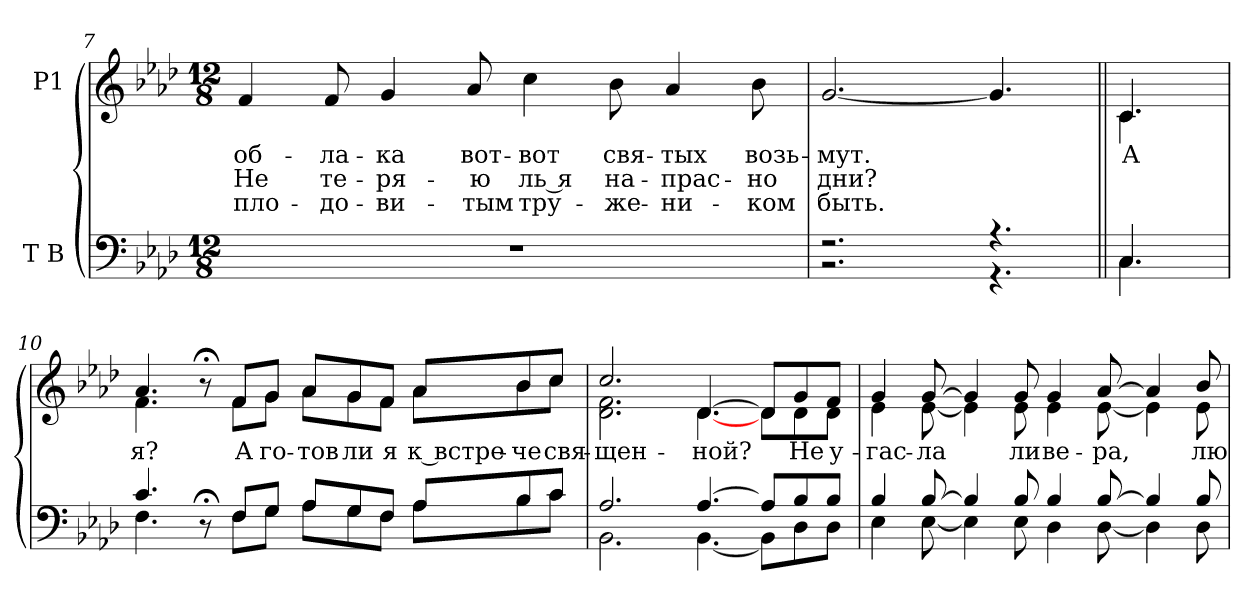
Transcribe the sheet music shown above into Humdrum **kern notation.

**kern	**kern	**text	**text	**text
*part2	*part1	*part1	*part1	*part1
*staff2	*staff1	*staff1	*staff1	*staff1
*I"T B	*I"P1	*	*	*
*clefF4	*clefG2	*	*	*
*k[b-e-a-d-]	*k[b-e-a-d-]	*	*	*
*A-:	*A-:	*	*	*
*M12/8	*M12/8	*	*	*
=7	=7	=7	=7	=7
!LO:N:vis=1	!	!	!	!
!	!	!LO:LY:b:color=#000000	!LO:LY:b:color=#000000	!LO:LY:b:color=#000000
1.r	4fi/	об-	Не	пло-
!	!	!LO:LY:b:color=#000000	!LO:LY:b:color=#000000	!LO:LY:b:color=#000000
.	8fi/	-ла-	те-	-до-
!	!	!LO:LY:b:color=#000000	!LO:LY:b:color=#000000	!LO:LY:b:color=#000000
.	4gi/	-ка	-ря-	-ви-
!	!	!LO:LY:b:color=#000000	!LO:LY:b:color=#000000	!LO:LY:b:color=#000000
.	8a-i/	вот-	-ю	-тым
!	!	!LO:LY:b:color=#000000	!LO:LY:b:color=#000000	!LO:LY:b:color=#000000
.	4cci\	-вот	ль я	тру-
!	!	!LO:LY:b:color=#000000	!LO:LY:b:color=#000000	!LO:LY:b:color=#000000
.	8b-i\	свя-	на-	-же-
!	!	!LO:LY:b:color=#000000	!LO:LY:b:color=#000000	!LO:LY:b:color=#000000
.	4a-i/	-тых	-прас-	-ни-
!	!	!LO:LY:b:color=#000000	!LO:LY:b:color=#000000	!LO:LY:b:color=#000000
.	8b-i\	возь-	-но	-ком
=8	=8	=8	=8	=8
*^	*	*	*	*
!	!	!	!LO:LY:b:color=#000000	!LO:LY:b:color=#000000	!LO:LY:b:color=#000000
2.r	2.r	[<2.gi/	-мут.	дни?	быть.
4.r	4.r	4.gi/]	.	.	.
!!LO:LB:g=z
=9||	=9||	=9||	=9||	=9||	=9||
!	!	!	!LO:LY:b:color=#000000	!	!
*	*	*^	*	*	*
4.Ci/	4.Ci\	4.ci/	4.ci\	А	.	.
=10	=10	=10	=10	=10	=10	=10
!	!	!	!	!LO:LY:b:color=#000000	!	!
4.ci/	4.Fi\	4.a-i/	4.fi\	я?	.	.
8r;	8ryy	8r;	8ryy	.	.	.
!	!	!	!	!LO:LY:b:color=#000000	!	!
8Fi/L	8Fi\L	8fi/L	8fi\L	А	.	.
!	!	!	!	!LO:LY:b:color=#000000	!	!
8Gi/J	8Gi\J	8gi/J	8gi\J	го-	.	.
!	!	!	!	!LO:LY:b:color=#000000	!	!
8A-i/L	8A-i\L	8a-i/L	8a-i\L	-тов	.	.
!	!	!	!	!LO:LY:b:color=#000000	!	!
8Gi/	8Gi\	8gi/	8gi\	ли	.	.
!	!	!	!	!LO:LY:b:color=#000000	!	!
8Fi/J	8Fi\J	8fi/J	8fi\J	я	.	.
!	!	!	!	!LO:LY:b:color=#000000	!	!
8A-i/L	8A-i\L	8a-i/L	8a-i\L	к встре-	.	.
!	!	!	!	!LO:LY:b:color=#000000	!	!
8B-i/	8B-i\	8b-i/	8b-i\	-че	.	.
!	!	!	!	!LO:LY:b:color=#000000	!	!
8ci/J	8ci\J	8cci/J	8cci\J	свя-	.	.
=11	=11	=11	=11	=11	=11	=11
!	!	!	!	!LO:LY:b:color=#000000	!	!
2.A-i/	2.BB-i\	2.cci/	2.d-i\ 2.fi	-щен-	.	.
!	!	!	!	!LO:LY:b:color=#000000	!	!
[>4.A-i/	[<4.BB-i\	[>4.d-i/	[<4.d-i\	-ной?	.	.
8A-i/L]	8BB-i\L]	8d-i/L]	8d-i\L	.	.	.
!	!	!	!	!LO:LY:b:color=#000000	!	!
8B-i/	8D-i\	8gi/	8d-i\	Не	.	.
!	!	!	!	!LO:LY:b:color=#000000	!	!
8B-i/J	8D-i\J	8fi/J	8d-i\J	у-	.	.
=12	=12	=12	=12	=12	=12	=12
!	!	!	!	!LO:LY:b:color=#000000	!	!
4B-i/	4E-i\	4gi/	4e-i\	-гас-	.	.
!	!	!	!	!LO:LY:b:color=#000000	!	!
[>8B-i/	[<8E-i\	[>8gi/	[<8e-i\	-ла	.	.
4B-i/]	4E-i\]	4gi/]	4e-i\]	.	.	.
!	!	!	!	!LO:LY:b:color=#000000	!	!
8B-i/	8E-i\	8gi/	8e-i\	ли	.	.
!	!	!	!	!LO:LY:b:color=#000000	!	!
4B-i/	4D-i\	4gi/	4e-i\	ве-	.	.
!	!	!	!	!LO:LY:b:color=#000000	!	!
[>8B-i/	[<8D-i\	[>8a-i/	[<8e-i\	-ра,	.	.
4B-i/]	4D-i\]	4a-i/]	4e-i\]	.	.	.
!	!	!	!	!LO:LY:b:color=#000000	!	!
8B-i/	8D-i\	8b-i/	8e-i\	лю-	.	.
*v	*v	*	*	*	*	*
*	*v	*v	*	*	*
=	=	=	=	=
*-	*-	*-	*-	*-
